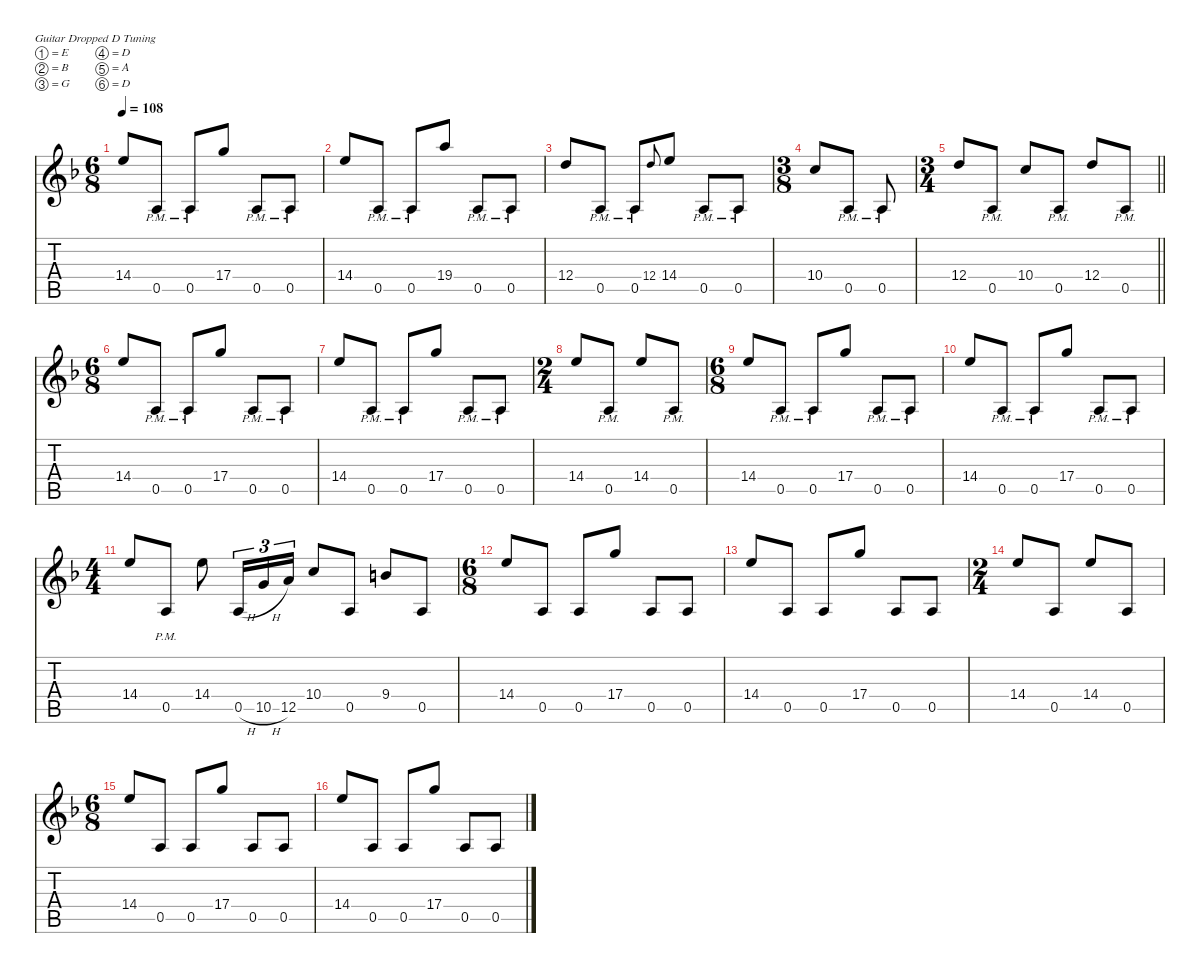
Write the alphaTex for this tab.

\defaultSystemsLayout 4
\hideDynamics
\bracketExtendMode nobrackets
\singleTrackTrackNamePolicy hidden
\multiTrackTrackNamePolicy hidden
\firstSystemTrackNameMode fullname
\firstSystemTrackNameOrientation horizontal
\otherSystemsTrackNameOrientation horizontal
\track ("Guitar 1 - hidden" "od.guit.") {mute instrument overdrivenguitar}
\staff {score tabs}
\tuning (E4 B3 G3 D3 A2 D2)
\ts (6 8)
\beaming (8 2 2 2 2)
\tempo 108
\clef g2
\ks dminor
14.4{acc forcenatural}.8{dy f} 0.5{pm acc forcenatural}.8 0.5{pm acc forcenatural}.8 17.4{acc forcenatural}.8 0.5{pm acc forcenatural}.8 0.5{pm acc forcenatural}.8 |
14.4{acc forcenatural}.8 0.5{pm acc forcenatural}.8 0.5{pm acc forcenatural}.8 19.4{acc forcenatural}.8 0.5{pm acc forcenatural}.8 0.5{pm acc forcenatural}.8 |
12.4{acc forcenatural}.8 0.5{pm acc forcenatural}.8 0.5{pm acc forcenatural}.8 12.4{acc forcenatural}.8{gr onbeat dy mf} 14.4{acc forcenatural}.8{dy f} 0.5{pm acc forcenatural}.8 0.5{pm acc forcenatural}.8 |
\ts (3 8)
\beaming (8 2 2 2 2)
10.4{acc forcenatural}.8 0.5{pm acc forcenatural}.8 0.5{pm acc forcenatural}.8 |
\ts (3 4)
\beaming (8 2 2 2 2)
\barLineRight lightlight
12.4{acc forcenatural}.8 0.5{pm acc forcenatural}.8 10.4{acc forcenatural}.8 0.5{pm acc forcenatural}.8 12.4{acc forcenatural}.8 0.5{pm acc forcenatural}.8 |
\ts (6 8)
\beaming (8 2 2 2 2)
14.4{acc forcenatural}.8 0.5{pm acc forcenatural}.8 0.5{pm acc forcenatural}.8 17.4{acc forcenatural}.8 0.5{pm acc forcenatural}.8 0.5{pm acc forcenatural}.8 |
14.4{acc forcenatural}.8 0.5{pm acc forcenatural}.8 0.5{pm acc forcenatural}.8 17.4{acc forcenatural}.8 0.5{pm acc forcenatural}.8 0.5{pm acc forcenatural}.8 |
\ts (2 4)
\beaming (8 2 2 2 2)
14.4{acc forcenatural}.8 0.5{pm acc forcenatural}.8 14.4{acc forcenatural}.8 0.5{pm acc forcenatural}.8 |
\ts (6 8)
\beaming (8 2 2 2 2)
14.4{acc forcenatural}.8 0.5{pm acc forcenatural}.8 0.5{pm acc forcenatural}.8 17.4{acc forcenatural}.8 0.5{pm acc forcenatural}.8 0.5{pm acc forcenatural}.8 |
14.4{acc forcenatural}.8 0.5{pm acc forcenatural}.8 0.5{pm acc forcenatural}.8 17.4{acc forcenatural}.8 0.5{pm acc forcenatural}.8 0.5{pm acc forcenatural}.8 |
\ts (4 4)
\beaming (8 2 2 2 2)
14.4{acc forcenatural}.8 0.5{pm acc forcenatural}.8 14.4{acc forcenatural}.8 0.5{h acc forcenatural}.16{tu (3 2)} 10.5{h acc forcenatural}.16{tu (3 2)} 12.5{acc forcenatural}.16{tu (3 2)} 10.4{acc forcenatural}.8 0.5{acc forcenatural}.8 9.4{acc forcenatural}.8 0.5{acc forcenatural}.8 |
\ts (6 8)
\beaming (8 2 2 2 2)
14.4{acc forcenatural}.8 0.5{acc forcenatural}.8 0.5{acc forcenatural}.8 17.4{acc forcenatural}.8 0.5{acc forcenatural}.8 0.5{acc forcenatural}.8 |
14.4{acc forcenatural}.8 0.5{acc forcenatural}.8 0.5{acc forcenatural}.8 17.4{acc forcenatural}.8 0.5{acc forcenatural}.8 0.5{acc forcenatural}.8 |
\ts (2 4)
\beaming (8 2 2 2 2)
14.4{acc forcenatural}.8 0.5{acc forcenatural}.8 14.4{acc forcenatural}.8 0.5{acc forcenatural}.8 |
\ts (6 8)
\beaming (8 2 2 2 2)
14.4{acc forcenatural}.8 0.5{acc forcenatural}.8 0.5{acc forcenatural}.8 17.4{acc forcenatural}.8 0.5{acc forcenatural}.8 0.5{acc forcenatural}.8 |
14.4{acc forcenatural}.8 0.5{acc forcenatural}.8 0.5{acc forcenatural}.8 17.4{acc forcenatural}.8 0.5{acc forcenatural}.8 0.5{acc forcenatural}.8
